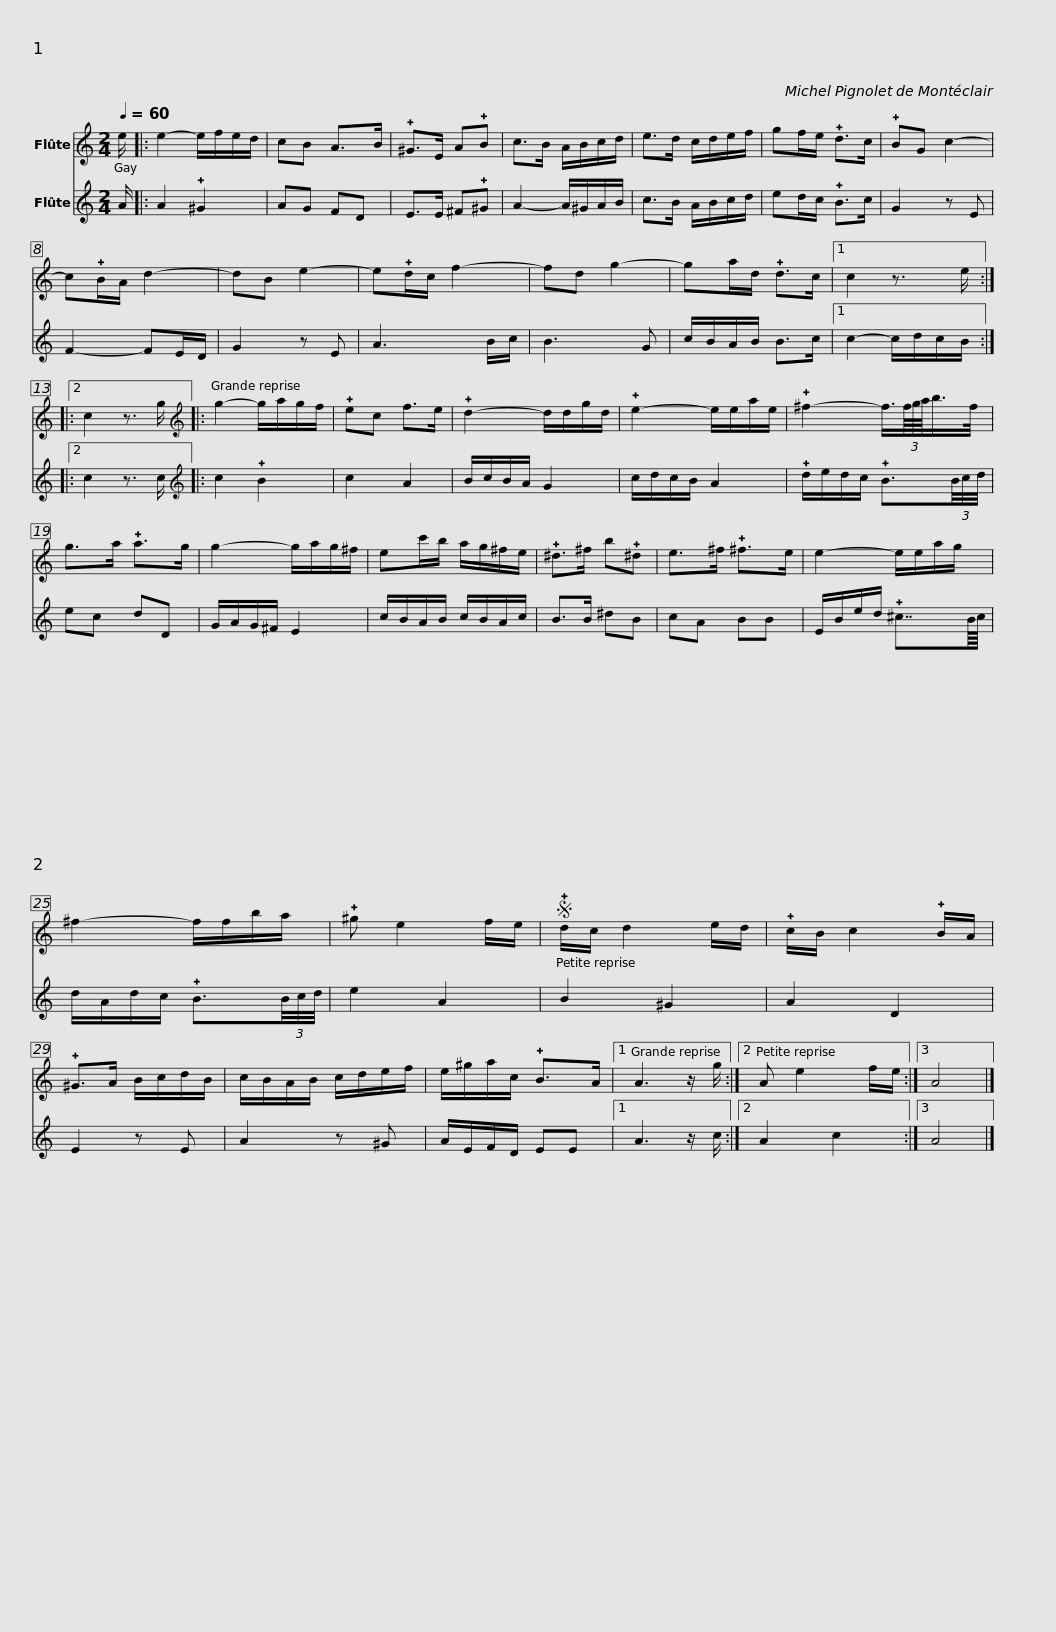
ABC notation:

X:1
%%score 1 2
L:1/8
Q:1/4=60
M:2/4
I:linebreak $
K:C
V:1
V:2
V:1
 e/ |: e2- e/f/e/d/ | cB A>B | !plus!^G>E A!plus!B | c>B A/B/c/d/ | %5
 e>d c/d/e/f/ | gf/e/ !plus!d>c | !plus!BG c2- |$ c!plus!B/A/ d2- | dB e2- | %10
 e!plus!d/c/ f2- | fd g2- | ga/d/ !plus!d>c |1 c2 z3/2 e/ ::2 c2 z3/2 g/ |: %15
[K:treble] g2- g/a/g/f/ |$ !plus!ec f>e | !plus!d2- d/d/g/d/ | !plus!e2- e/e/a/e/ | !plus!^f2- f3/4(3f/8g/8a/8b/>f/ | %20
 g>a !plus!a>g | g2- g/a/g/^f/ |$ ec'/b/ a/g/^f/e/ | !plus!^d>^f b!plus!^d | e>^f !plus!^f>e | %25
 e2- e/e/a/g/ | ^f2- f/f/b/a/ | !plus!^g e2 f/e/ |$S !plus!d/c/ d2 e/d/ | !plus!c/B/ c2 !plus!B/A/ | %30
 !plus!^G>A B/c/d/B/ | c/B/A/B/ c/d/e/f/ | e/^g/a/c/ !plus!B>A |1 A3 z/ g/ :|2 A e2 f/e/ :|3 %35
 A4 |] %36
V:2
 A/ |: A2 !plus!^G2 | AG FD | E>E ^F!plus!^G | A2- A/^G/A/B/ | %5
 c>B A/B/c/d/ | ed/c/ !plus!B>c | G2 z E |$ F2- FE/D/ | G2 z E | %10
 A3 B/c/ | B3 G | c/B/A/B/ B>c |1 c2- c/d/c/B/ ::2 c2 z3/2 c/ |: %15
[K:treble] c2 !plus!B2 |$ c2 A2 | B/c/B/A/ G2 | c/d/c/B/ A2 | !plus!d/e/d/c/ !plus!B3/2(3B/4c/4d/4 | %20
 ec dD | G/A/G/^F/ E2 |$ c/B/A/B/ c/B/A/c/ | B>B ^dB | cA BB | %25
 E/B/e/d/ !plus!^c7/4B/8c/8 | d/A/d/c/ !plus!B3/2(3B/4c/4d/4 | e2 A2 |$ B2 ^G2 | A2 D2 | %30
 E2 z E | A2 z ^G | A/E/F/D/ EE |1 A3 z/ c/ :|2 A2 c2 :|3 %35
 A4 |] %36
